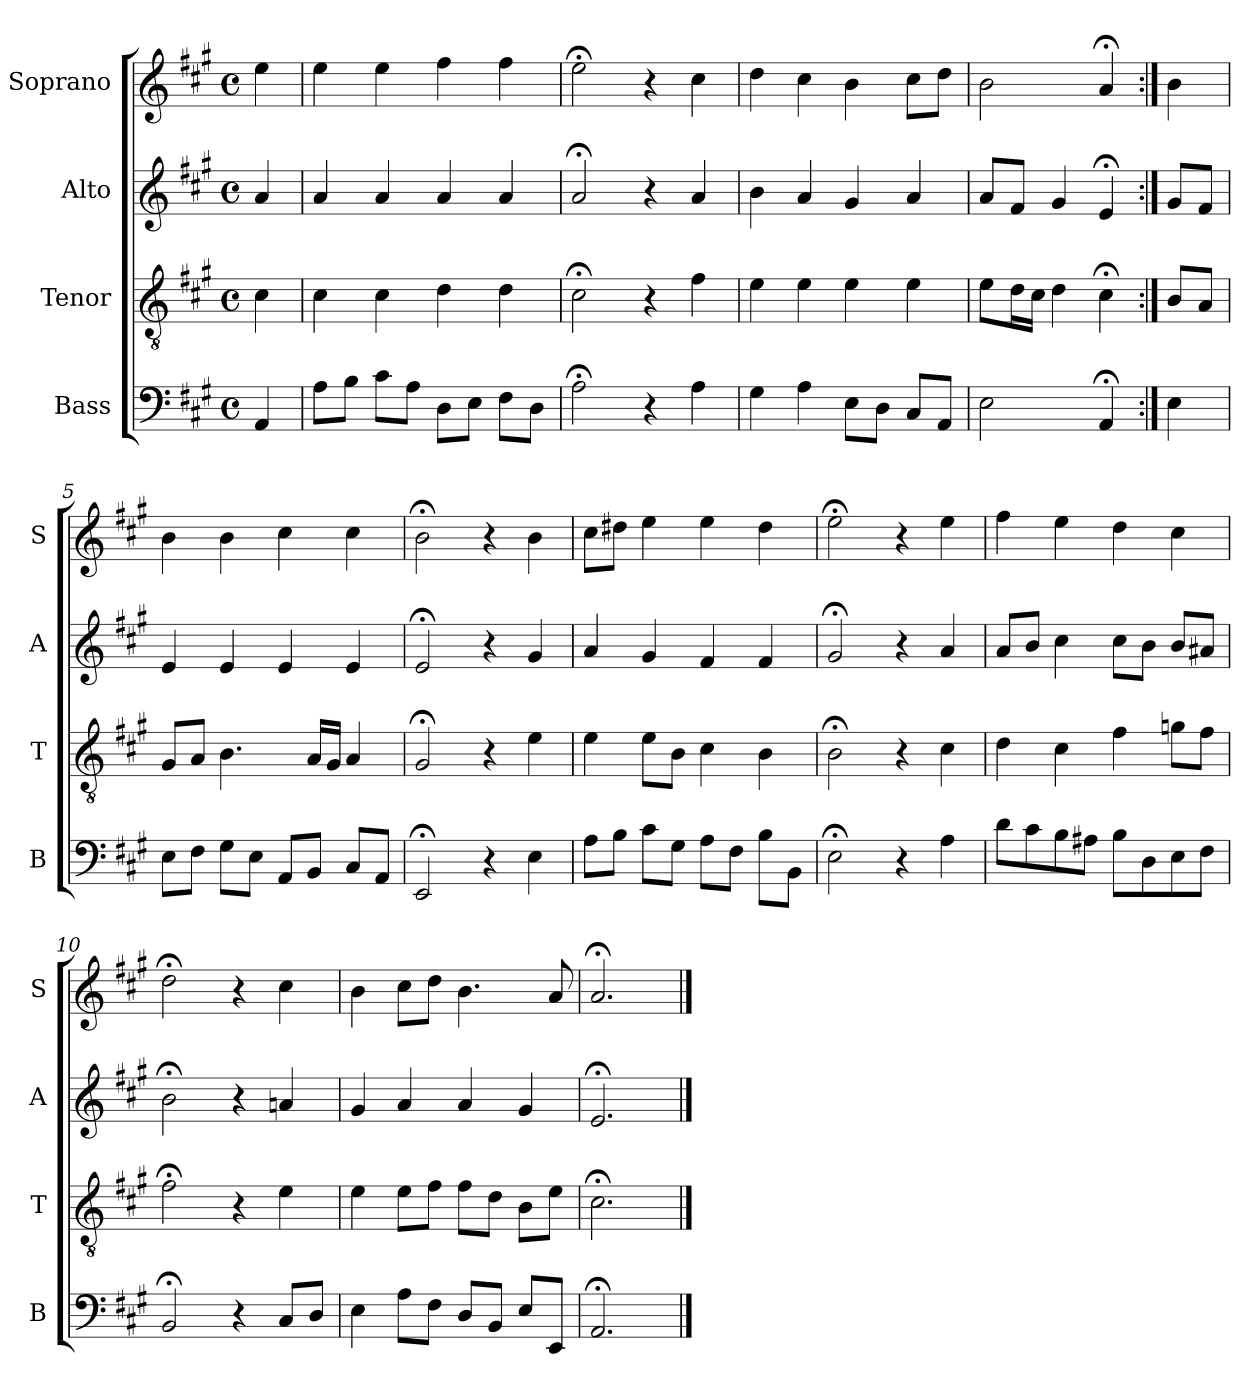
**kern	**kern	**kern	**kern
*part4	*part3	*part2	*part1
*staff4	*staff3	*staff2	*staff1
*I"Bass	*I"Tenor	*I"Alto	*I"Soprano
*I'B	*I'T	*I'A	*I'S
*clefF4	*clefGv2	*clefG2	*clefG2
*k[f#c#g#]	*k[f#c#g#]	*k[f#c#g#]	*k[f#c#g#]
*A:	*A:	*A:	*A:
*M4/4	*M4/4	*M4/4	*M4/4
*met(c)	*met(c)	*met(c)	*met(c)
*MM100	*MM100	*MM100	*MM100
=	=	=	=
4AA	4c#	4a	4ee
=1	=1	=1	=1
8AL	4c#	4a	4ee
8BJ	.	.	.
8c#L	4c#	4a	4ee
8AJ	.	.	.
8DL	4d	4a	4ff#
8EJ	.	.	.
8F#L	4d	4a	4ff#
8DJ	.	.	.
=2	=2	=2	=2
2A;<	2c#;<	2a;<	2ee;<
4r	4r	4r	4r
4A	4f#	4a	4cc#
=3	=3	=3	=3
4G#	4e	4b	4dd
4A	4e	4a	4cc#
8EL	4e	4g#	4b
8DJ	.	.	.
8C#L	4e	4a	8cc#L
8AAJ	.	.	8ddJ
=4	=4	=4	=4
2E	8eL	8aL	2b
.	16dL	8f#J	.
.	16c#JJ	.	.
.	4d	4g#	.
4AA;<	4c#;<	4e;<	4a;<
=:|!	=:|!	=:|!	=:|!
4E	8BL	8g#L	4b
.	8AJ	8f#J	.
=5	=5	=5	=5
8EL	8G#L	4e	4b
8F#J	8AJ	.	.
8G#L	4.B	4e	4b
8EJ	.	.	.
8AAL	.	4e	4cc#
8BBJ	16ALL	.	.
.	16G#JJ	.	.
8C#L	4A	4e	4cc#
8AAJ	.	.	.
=6	=6	=6	=6
2EE;<	2G#;<	2e;<	2b;<
4r	4r	4r	4r
4E	4e	4g#	4b
=7	=7	=7	=7
8AL	4e	4a	8cc#L
8BJ	.	.	8dd#XJ
8c#L	8eL	4g#	4ee
8G#J	8BJ	.	.
8AL	4c#	4f#	4ee
8F#J	.	.	.
8BL	4B	4f#	4dd#
8BBJ	.	.	.
=8	=8	=8	=8
2E;<	2B;<	2g#;<	2ee;<
4r	4r	4r	4r
4A	4c#	4a	4ee
=9	=9	=9	=9
8dL	4d	8aL	4ff#
8c#	.	8bJ	.
8B	4c#i	4cc#	4ee
8A#XiJ	.	.	.
8BiL	4f#i	8cc#L	4dd
8D	.	8bJ	.
8E	8gnL	8bL	4cc#
8F#J	8f#J	8a#XJ	.
=10	=10	=10	=10
2BB;<	2f#;<	2b;<	2dd;<
4r	4r	4r	4r
8C#L	4e	4an	4cc#
8DJ	.	.	.
=11	=11	=11	=11
4E	4e	4g#	4b
8AL	8eL	4a	8cc#L
8F#J	8f#J	.	8ddJ
8DL	8f#L	4a	4.b
8BBJ	8dJ	.	.
8EL	8BL	4g#	.
8EEJ	8eJ	.	8a
=12	=12	=12	=12
2.AA;<	2.c#;<	2.e;<	2.a;<
==	==	==	==
*-	*-	*-	*-
